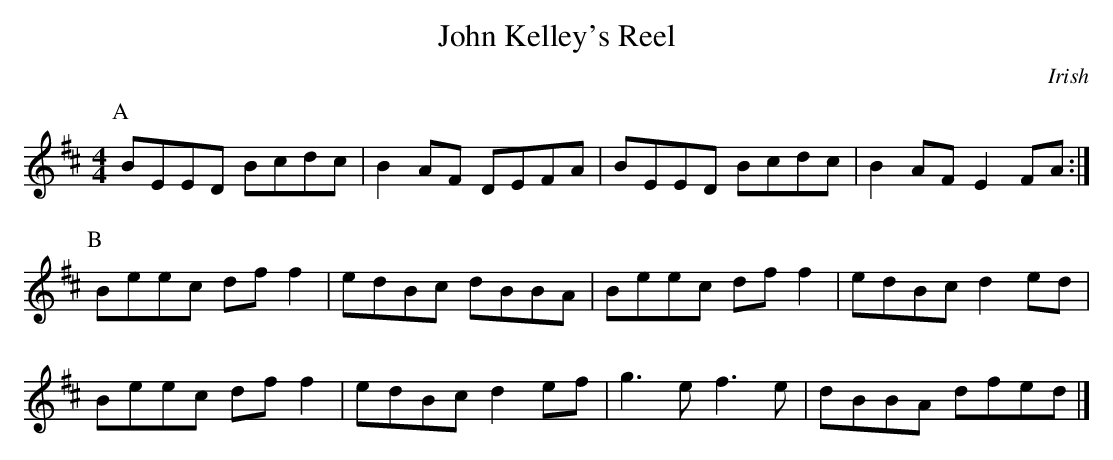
X:1
T:John Kelley's Reel
M:4/4
O:Irish
K:D
P:A
BEED Bcdc | B2AF DEFA | BEED Bcdc | B2AF E2FA :|
P:B
Beec dff2 | edBc dBBA | Beec dff2 | edBc d2ed |
Beec dff2 | edBc d2 ef | g3e f3e | dBBA dfed |]
